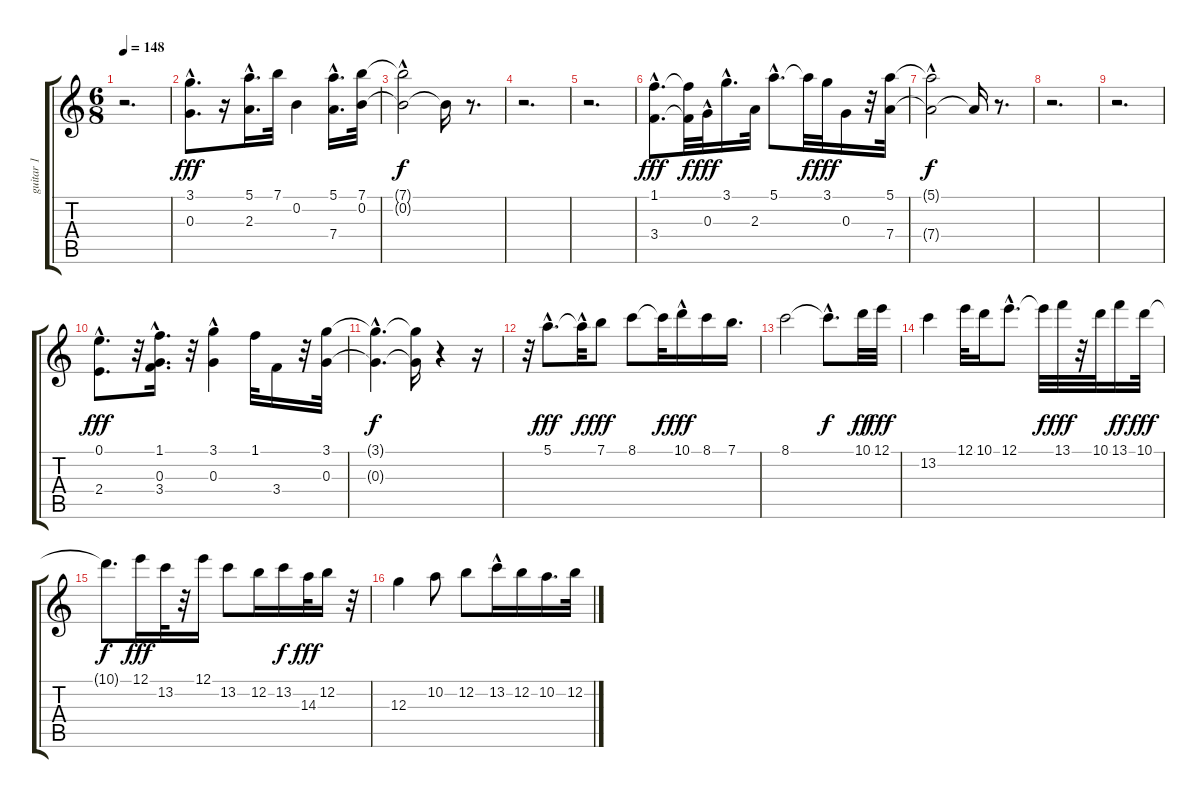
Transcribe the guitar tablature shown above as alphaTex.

\track ("guitar 1" "guitar 1") {instrument acousticguitarsteel}
\staff {score tabs}
\tuning (E4 B3 G3 D3 A2 E2) {hide}
\ts (6 8)
\tempo 148
\clef g2
\ks c
r.2{d dy f} |
(3.1{hac} 0.3{hac}).8{d dy fff} r.16 (5.1{hac} 2.3{hac}).16{d} 7.1.32 0.2.4 (5.1{hac} 7.4).16{d} (7.1 0.2).32 |
(7.1{hac t} 0.2{t}).2{dy f} 0.2{t}.16 r.8{d} |
r.2{d} |
r.2{d} |
(1.1{hac} 3.4{hac}).8{d dy fff} (1.1{t} 3.4{t}).32{dy f} 0.3{hac}.32{dy fff} 3.1{hac}.16{d} 2.3.32 5.1{hac}.8{d} 5.1{t}.32{dy f} 3.1.32{dy fff} 0.3.16 r.32 (5.1 7.4).32 |
(5.1{hac t} 7.4{t}).2{dy f} 7.4{t}.16 r.8{d} |
r.2{d} |
r.2{d} |
(0.1{hac} 2.4{hac}).8{d dy fff} r.32 (1.1 0.3 3.4{hac}).16{d} r.32 (3.1{hac} 0.3).4 1.1.32 3.4.16 r.32 (3.1 0.3).32 |
(3.1{hac t} 0.3{hac t}).4{d dy f} (3.1{t} 0.3{t}).16 r.4 r.16 |
r.32 5.1{hac}.8{d dy fff instrument altosax} 5.1{hac t}.32{dy f} 7.1.8{dy fff} 8.1.8 8.1{t}.32{dy f} 10.1{hac}.16{dy fff} 8.1.16 7.1.16{d} |
8.1.2 8.1{hac t}.8{d dy f} 10.1.32{dy ff} 12.1.32{dy fff} |
13.2.4 12.1.32 10.1.16 12.1{hac}.8{d} 12.1{t}.32{dy f} 13.1.32{dy fff} r.32 10.1.32 13.1.16{dy ff} 10.1.32{dy fff} |
10.1{t}.8{d dy f} 12.1.16{dy fff} 13.2.32 r.32 12.1.16 13.2.8 12.2.16 13.2.16{dy f} 14.3.32{dy fff} 12.2.16 r.32 |
12.3.4 10.2.8 12.2.8 13.2{hac}.16 12.2.16 10.2.16{d} 12.2.32
